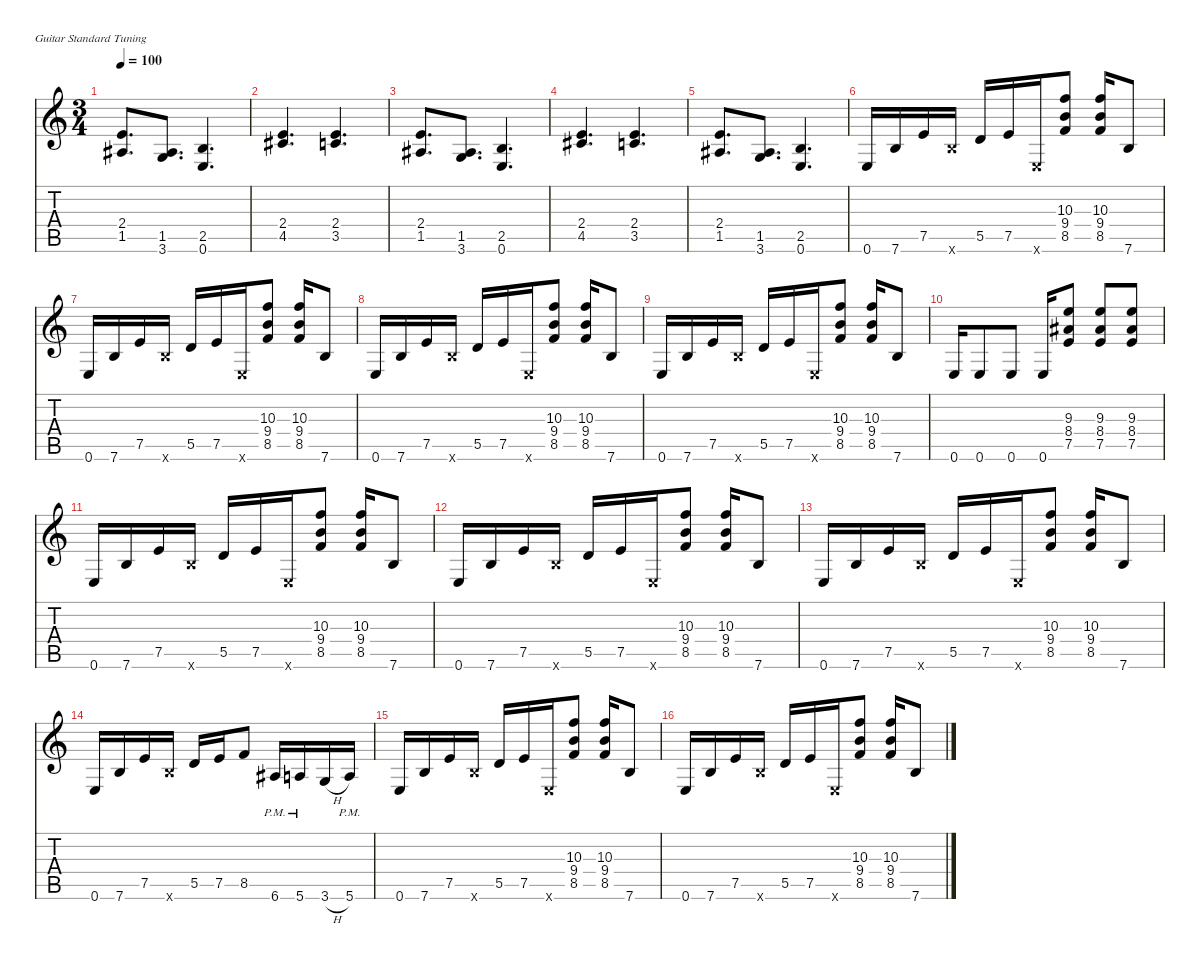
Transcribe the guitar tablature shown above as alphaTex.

\defaultSystemsLayout 4
\hideDynamics
\bracketExtendMode nobrackets
\singleTrackTrackNamePolicy hidden
\multiTrackTrackNamePolicy hidden
\firstSystemTrackNameMode fullname
\firstSystemTrackNameOrientation horizontal
\otherSystemsTrackNameOrientation horizontal
\track ("Guitar" "dist.guit.") {instrument distortionguitar}
\staff {score tabs}
\tuning (E4 B3 G3 D3 A2 E2)
\ts (3 4)
\tempo 100
\clef g2
\ks c
(2.4 1.5{acc #}).8{d dy f beam Up} (1.5{acc #} 3.6).8{d beam Up} (2.5 0.6).4{d beam Up} |
(2.4 4.5{acc #}).4{d beam Up} (2.4 3.5).4{d beam Up} |
(2.4 1.5{acc #}).8{d beam Up} (1.5{acc #} 3.6).8{d beam Up} (2.5 0.6).4{d beam Up} |
(2.4 4.5{acc #}).4{d beam Up} (2.4 3.5).4{d beam Up} |
(2.4 1.5{acc #}).8{d beam Up} (1.5{acc #} 3.6).8{d beam Up} (2.5 0.6).4{d beam Up} |
0.6.16{beam Up} 7.6.16{beam Up} 7.5.16{beam Up} 7.6{x}.16{beam Up} 5.5.16{beam Up} 7.5.16{beam Up} 0.6{x}.16{beam Up} (10.3 9.4 8.5).8{beam Up} (10.3 9.4 8.5).16{beam Up} 7.6.8{beam Up} |
0.6.16{beam Up} 7.6.16{beam Up} 7.5.16{beam Up} 7.6{x}.16{beam Up} 5.5.16{beam Up} 7.5.16{beam Up} 0.6{x}.16{beam Up} (10.3 9.4 8.5).8{beam Up} (10.3 9.4 8.5).16{beam Up} 7.6.8{beam Up} |
0.6.16{beam Up} 7.6.16{beam Up} 7.5.16{beam Up} 7.6{x}.16{beam Up} 5.5.16{beam Up} 7.5.16{beam Up} 0.6{x}.16{beam Up} (10.3 9.4 8.5).8{beam Up} (10.3 9.4 8.5).16{beam Up} 7.6.8{beam Up} |
0.6.16{beam Up} 7.6.16{beam Up} 7.5.16{beam Up} 7.6{x}.16{beam Up} 5.5.16{beam Up} 7.5.16{beam Up} 0.6{x}.16{beam Up} (10.3 9.4 8.5).8{beam Up} (10.3 9.4 8.5).16{beam Up} 7.6.8{beam Up} |
0.6.16{beam Up} 0.6.8{beam Up} 0.6.8{beam Up} 0.6.16{beam Up} (9.3 8.4{acc #} 7.5).8{beam Up} (9.3 8.4{acc #} 7.5).8{beam Up} (9.3 8.4{acc #} 7.5).8{beam Up} |
0.6.16{beam Up} 7.6.16{beam Up} 7.5.16{beam Up} 7.6{x}.16{beam Up} 5.5.16{beam Up} 7.5.16{beam Up} 0.6{x}.16{beam Up} (10.3 9.4 8.5).8{beam Up} (10.3 9.4 8.5).16{beam Up} 7.6.8{beam Up} |
0.6.16{beam Up} 7.6.16{beam Up} 7.5.16{beam Up} 7.6{x}.16{beam Up} 5.5.16{beam Up} 7.5.16{beam Up} 0.6{x}.16{beam Up} (10.3 9.4 8.5).8{beam Up} (10.3 9.4 8.5).16{beam Up} 7.6.8{beam Up} |
0.6.16{beam Up} 7.6.16{beam Up} 7.5.16{beam Up} 7.6{x}.16{beam Up} 5.5.16{beam Up} 7.5.16{beam Up} 0.6{x}.16{beam Up} (10.3 9.4 8.5).8{beam Up} (10.3 9.4 8.5).16{beam Up} 7.6.8{beam Up} |
0.6.16{beam Up} 7.6.16{beam Up} 7.5.16{beam Up} 7.6{x}.16{beam Up} 5.5.16{beam Up} 7.5.16{beam Up} 8.5.8{beam Up} 6.6{pm acc #}.16{beam Up} 5.6{pm}.16{beam Up} 3.6{h}.16{beam Up} 5.6{pm}.16{beam Up} |
0.6.16{beam Up} 7.6.16{beam Up} 7.5.16{beam Up} 7.6{x}.16{beam Up} 5.5.16{beam Up} 7.5.16{beam Up} 0.6{x}.16{beam Up} (10.3 9.4 8.5).8{beam Up} (10.3 9.4 8.5).16{beam Up} 7.6.8{beam Up} |
0.6.16{beam Up} 7.6.16{beam Up} 7.5.16{beam Up} 7.6{x}.16{beam Up} 5.5.16{beam Up} 7.5.16{beam Up} 0.6{x}.16{beam Up} (10.3 9.4 8.5).8{beam Up} (10.3 9.4 8.5).16{beam Up} 7.6.8{beam Up}
